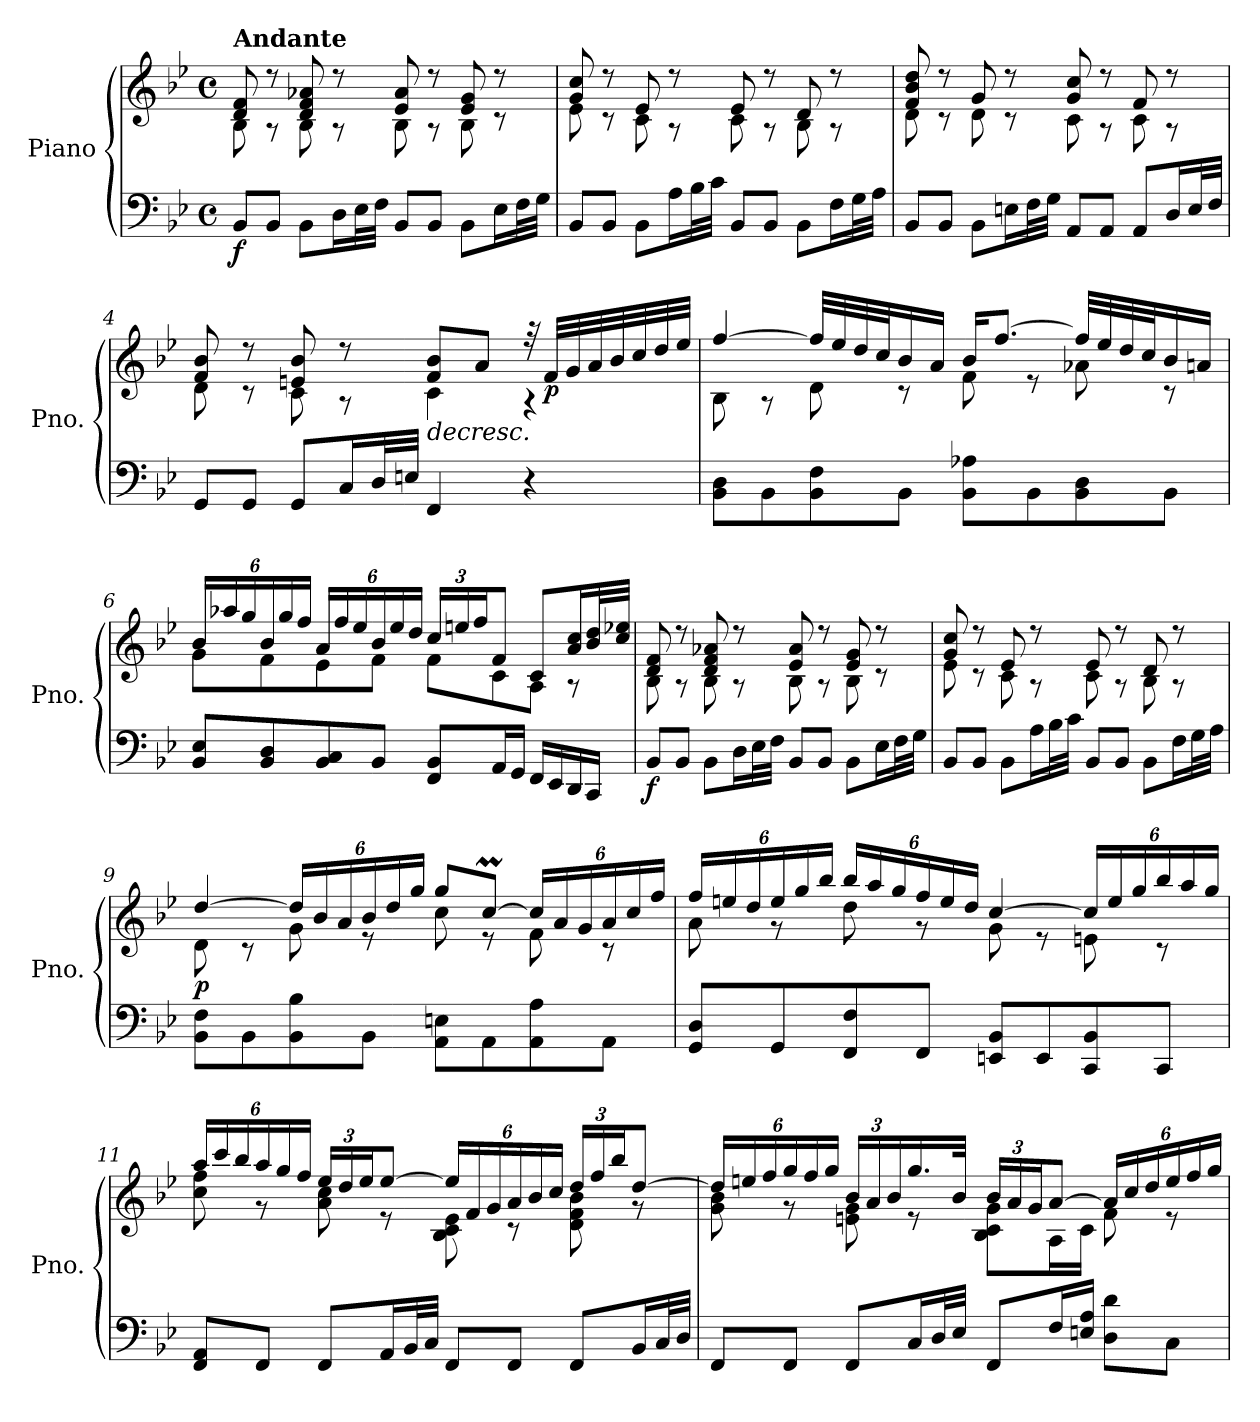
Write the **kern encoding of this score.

**kern	**kern	**dynam
*part1	*part1	*part1
*staff2	*staff1	*staff1/2
*I"Piano	*	*
*I'Pno.	*	*
*clefF4	*clefG2	*
*k[b-e-]	*k[b-e-]	*
*M4/4	*M4/4	*
*met(c)	*met(c)	*
=1	=1	=1
*	*^	*
!	!LO:TX:a:B:t=Andante	!	!
!	!	!	!LO:DY:b=2
8BB-/L	8d/ 8f/	8B-\	f
8BB-/J	8r	8r	.
8BB-\L	8d/ 8f/ 8a-X/	8B-\	.
16D\L	8r	8r	.
32E-\L	.	.	.
32F\JJJ	.	.	.
8BB-/L	8e-/ 8a-/	8B-\	.
8BB-/J	8r	8r	.
8BB-\L	8e-/ 8g/	8B-\	.
16E-\L	8r	8r	.
32F\L	.	.	.
32G\JJJ	.	.	.
=2	=2	=2	=2
8BB-/L	8g/ 8cc/	8e-\	.
8BB-/J	8r	8r	.
8BB-\L	8e-/	8c\	.
16A\L	8r	8r	.
32B-\L	.	.	.
32c\JJJ	.	.	.
8BB-/L	8e-/	8c\	.
8BB-/J	8r	8r	.
8BB-\L	8d/	8B-\	.
16F\L	8r	8r	.
32G\L	.	.	.
32A\JJJ	.	.	.
=3	=3	=3	=3
8BB-/L	8f/ 8b-/ 8dd/	8d\	.
8BB-/J	8r	8r	.
8BB-\L	8g/	8d\	.
16En\L	8r	8r	.
32F\L	.	.	.
32G\JJJ	.	.	.
8AA/L	8g/ 8cc/	8c\	.
8AA/J	8r	8r	.
8AA/L	8f/	8c\	.
16D/L	8r	8r	.
32E/L	.	.	.
32F/JJJ	.	.	.
!!LO:LB:g=z	!!
=4	=4	=4	=4
8GG/L	8f/ 8b-/	8d\	.
8GG/J	8r	8r	.
8GG/L	8en/ 8b-/	8c\	.
16C/L	8r	8r	.
32D/L	.	.	.
32En/JJJ	.	.	.
!	!	!	!LO:HP:b
4FF/	8f/ 8b-/L	4c\	>
.	8a/J	.	.
4r	32r	4r	.
!	!	!	!LO:DY:b
.	32f/LLL	.	p
.	32g/	.	.
.	32a/	.	.
.	32b-/	.	.
.	32cc/	.	.
.	32dd/	.	.
.	32ee-/JJJ	.	.
*	*v	*v	*
.	.	]
=5	=5	=5
*	*^	*
8BB-\ 8D\L	[4ff/	8B-\	.
8BB-\	.	8r	.
8BB-\ 8F\	32ff/LLL]	8d\	.
.	32ee-/	.	.
.	32dd/	.	.
.	32cc/J	.	.
8BB-\J	16b-/	8r	.
.	16a/JJ	.	.
8BB-\ 8A-X\L	16b-/KL	8f\	.
.	[8.ff/J	.	.
8BB-\	.	8r	.
8BB-\ 8D\	32ff/LLL]	8a-X\	.
.	32ee-/	.	.
.	32dd/	.	.
.	32cc/J	.	.
8BB-\J	16b-/	8r	.
.	16an/JJ	.	.
!!LO:LB:g=z	!!
=6	=6	=6	=6
*	*Xbrackettup	*	*
8BB-/ 8E-/L	24b-/LL	8g\L	.
.	24aa-X/	.	.
.	24gg/	.	.
8BB-/ 8D/	24b-/	8f\	.
.	24gg/	.	.
.	24ff/JJ	.	.
8BB-/ 8C/	24a/LL	8e-\	.
.	24ff/	.	.
.	24ee-/	.	.
8BB-/J	24b-/	8f\J	.
.	24ee-/	.	.
.	24dd/JJ	.	.
8FF/ 8BB-/L	24cc/LL	8f\L	.
.	24een/	.	.
.	24ff/J	.	.
16AA/L	8f/J	8c\	.
16GG/JJ	.	.	.
16FF/LL	8c/L	8A\J	.
16EE-/	.	.	.
16DD/	16a/ 16cc/L	8r	.
16CC/JJ	32b-/ 32dd/L	.	.
.	32cc/ 32ee-X/JJJ	.	.
=7	=7	=7	=7
!	!	!	!LO:DY:b=2
8BB-/L	8d/ 8f/	8B-\	f
8BB-/J	8r	8r	.
8BB-\L	8d/ 8f/ 8a-X/	8B-\	.
16D\L	8r	8r	.
32E-\L	.	.	.
32F\JJJ	.	.	.
8BB-/L	8e-/ 8a-/	8B-\	.
8BB-/J	8r	8r	.
8BB-\L	8e-/ 8g/	8B-\	.
16E-\L	8r	8r	.
32F\L	.	.	.
32G\JJJ	.	.	.
=8	=8	=8	=8
8BB-/L	8g/ 8cc/	8e-\	.
8BB-/J	8r	8r	.
8BB-\L	8e-/	8c\	.
16A\L	8r	8r	.
32B-\L	.	.	.
32c\JJJ	.	.	.
8BB-/L	8e-/	8c\	.
8BB-/J	8r	8r	.
8BB-\L	8d/	8B-\	.
16F\L	8r	8r	.
32G\L	.	.	.
32A\JJJ	.	.	.
!!LO:LB:g=z	!!
=9	=9	=9	=9
!	!	!	!LO:DY:b
8BB-\ 8F\L	[4dd/	8d\	p
8BB-\	.	8r	.
8BB-\ 8B-\	24dd/LL]	8g\	.
.	24b-/	.	.
.	24a/	.	.
8BB-\J	24b-/	8r	.
.	24dd/	.	.
.	24gg/JJ	.	.
8AA\ 8En\L	8gg/L	8cc\	.
8AA\	[8ccM/J	8r	.
8AA\ 8A\	24cc/LL]	8f\	.
.	24a/	.	.
.	24g/	.	.
8AA\J	24a/	8r	.
.	24cc/	.	.
.	24ff/JJ	.	.
=10	=10	=10	=10
8GG/ 8D/L	24ff/LL	8a\	.
.	24een/	.	.
.	24dd/	.	.
8GG/	24ee/	8r	.
.	24gg/	.	.
.	24bb-/JJ	.	.
8FF/ 8F/	24bb-/LL	8dd\	.
.	24aa/	.	.
.	24gg/	.	.
8FF/J	24ff/	8r	.
.	24ee/	.	.
.	24dd/JJ	.	.
8EEn/ 8BB-/L	[4cc/	8g\	.
8EE/	.	8r	.
8CC/ 8BB-/	24cc/LL]	8en\	.
.	24ee/	.	.
.	24gg/	.	.
8CC/J	24bb-/	8r	.
.	24aa/	.	.
.	24gg/JJ	.	.
!!LO:LB:g=z	!!
=11	=11	=11	=11
8FF/ 8AA/L	24aa/LL	8cc\ 8ff\	.
.	24ccc/	.	.
.	24bb-/	.	.
8FF/J	24aa/	8r	.
.	24gg/	.	.
.	24ff/JJ	.	.
8FF/L	24ee-/LL	8a\ 8cc\	.
.	24dd/	.	.
.	24ee-/J	.	.
16AA/L	[8ee-/J	8r	.
32BB-/L	.	.	.
32C/JJJ	.	.	.
8FF/L	24ee-/LL]	8B-\ 8c\ 8e-\	.
.	24f/	.	.
.	24g/	.	.
8FF/J	24a/	8r	.
.	24b-/	.	.
.	24cc/JJ	.	.
8FF/L	24dd/LL	8d\ 8f\ 8b-\	.
.	24ff/	.	.
.	24bb-/J	.	.
16BB-/L	[8dd/J	8r	.
32C/L	.	.	.
32D/JJJ	.	.	.
=12	=12	=12	=12
8FF/L	24dd/LL]	8g\ 8b-\	.
.	24een/	.	.
.	24ff/	.	.
8FF/J	24gg/	8r	.
.	24ff/	.	.
.	24gg/JJ	.	.
8FF/L	24b-/LL	8en\ 8g\	.
.	24a/	.	.
.	24b-/	.	.
16C/L	16.gg/	8r	.
32D/L	.	.	.
32E-/JJJ	32b-/JJk	.	.
8FF/L	24b-/LL	8B-\ 8c\ 8g\L	.
.	24a/	.	.
.	24g/J	.	.
16F/L	[8a/J	16A\L	.
16En/ 16A/JJ	.	16c\JJ	.
8D\ 8d\L	24a/LL]	8f\	.
.	24cc/	.	.
.	24dd/	.	.
8C\J	24ee/	8r	.
.	24ff/	.	.
.	24gg/JJ	.	.
*	*v	*v	*
=	=	=
*-	*-	*-
